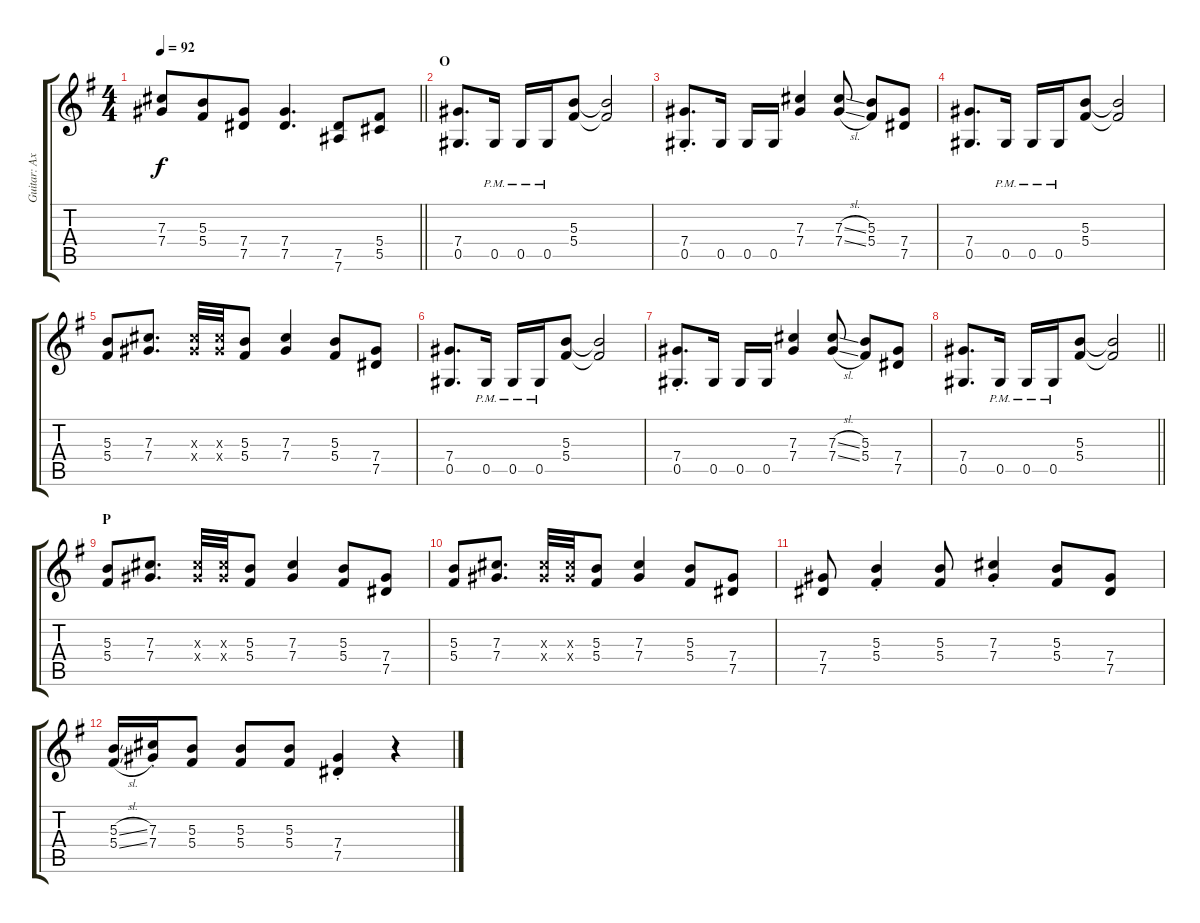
\track ("Guitar: Axel" "Guitar: Ax") {instrument overdrivenguitar}
\staff {score tabs}
\tuning (Eb4 Bb3 Gb3 Db3 Ab2 Eb2) {hide}
\ts (4 4)
\tempo 92
\clef g2
\barLineRight lightlight
\ks g
(7.3 7.4).8{dy f} (5.3 5.4).8{beam merge} (7.4 7.5).8 (7.4 7.5).4{d} (7.5 7.6).8 (5.4 5.5).8 |
\section ("" "O")
(7.4 0.5).8{d} 0.5{pm}.16 0.5{pm}.16 0.5{pm}.16 (5.3 5.4).8 (5.3{t} 5.4{t}).2 |
(7.4{st} 0.5{st}).8{d} 0.5.16 0.5.16 0.5.16 (7.3 7.4).4 (7.3{sl} 7.4{sl}).8 (5.3 5.4).8 (7.4 7.5).8 |
(7.4 0.5).8{d} 0.5{pm}.16 0.5{pm}.16 0.5{pm}.16 (5.3 5.4).8 (5.3{t} 5.4{t}).2 |
(5.3 5.4).8 (7.3 7.4).8{d} (7.3{x} 7.4{x}).32 (7.3{x} 7.4{x}).32 (5.3 5.4).8 (7.3 7.4).4 (5.3 5.4).8 (7.4 7.5).8 |
(7.4 0.5).8{d} 0.5{pm}.16 0.5{pm}.16 0.5{pm}.16 (5.3 5.4).8 (5.3{t} 5.4{t}).2 |
(7.4{st} 0.5{st}).8{d} 0.5.16 0.5.16 0.5.16 (7.3 7.4).4 (7.3{sl} 7.4{sl}).8 (5.3 5.4).8 (7.4 7.5).8 |
\barLineRight lightlight
(7.4 0.5).8{d} 0.5{pm}.16 0.5{pm}.16 0.5{pm}.16 (5.3 5.4).8 (5.3{t} 5.4{t}).2 |
\section ("" "P")
(5.3 5.4).8 (7.3 7.4).8{d} (7.3{x} 7.4{x}).32 (7.3{x} 7.4{x}).32 (5.3 5.4).8 (7.3 7.4).4 (5.3 5.4).8 (7.4 7.5).8 |
(5.3 5.4).8 (7.3 7.4).8{d} (7.3{x} 7.4{x}).32 (7.3{x} 7.4{x}).32 (5.3 5.4).8 (7.3 7.4).4 (5.3 5.4).8 (7.4 7.5).8 |
(7.4 7.5).8 (5.3{st} 5.4{st}).4 (5.3 5.4).8 (7.3{st} 7.4{st}).4 (5.3 5.4).8 (7.4 7.5).8 |
(5.3{sl} 5.4{sl}).16 (7.3{st} 7.4{st}).16 (5.3 5.4).8 (5.3 5.4).8 (5.3 5.4).8 (7.4{st} 7.5{st}).4 r.4
